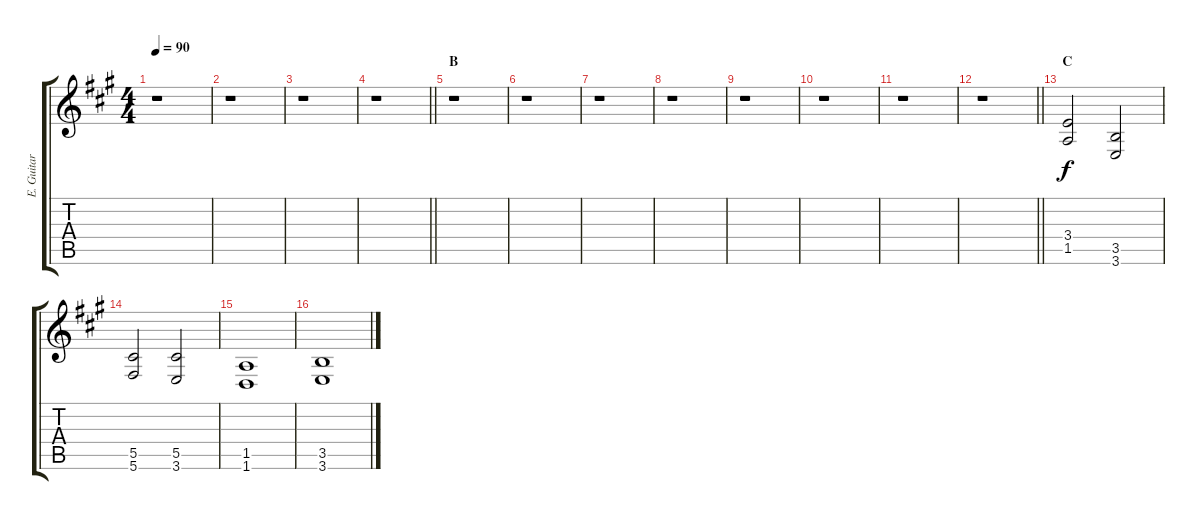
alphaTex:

\track ("E. Guitar II" "E. Guitar ") {instrument overdrivenguitar}
\staff {score tabs}
\tuning (Eb4 Bb3 Gb3 Db3 Ab2 Db2) {hide}
\ts (4 4)
\tempo 90
\clef g2
\ks a
r.1{dy f} |
r.1 |
r.1 |
\barLineRight lightlight
r.1 |
\section ("" "B")
r.1 |
r.1 |
r.1 |
r.1 |
r.1 |
r.1 |
r.1 |
\barLineRight lightlight
r.1 |
\section ("" "C")
(3.4 1.5).2 (3.5 3.6).2 |
(5.5 5.6).2 (5.5 3.6).2 |
(1.5 1.6).1 |
(3.5 3.6).1
